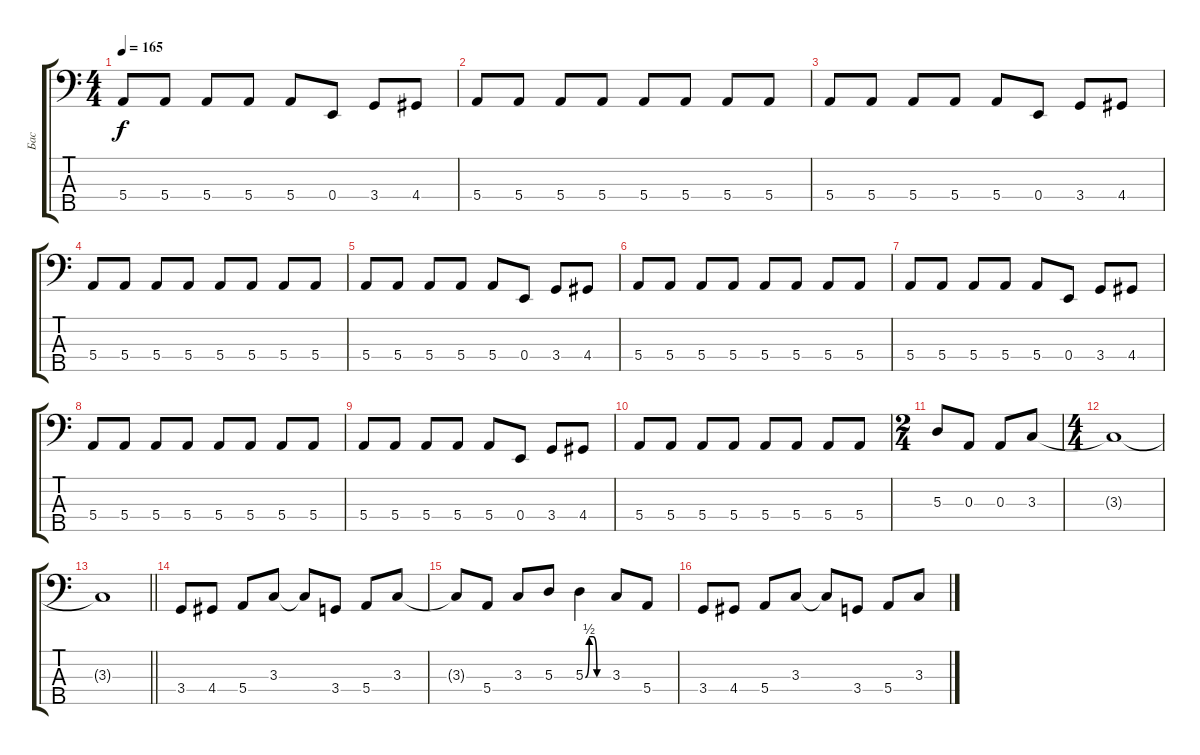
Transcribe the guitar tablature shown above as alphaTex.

\track ("Бас" "Бас") {instrument electricbassfinger}
\staff {score tabs}
\tuning (G2 D2 A1 E1 B0) {hide}
\ts (4 4)
\tempo 165
\clef f4
\ks c
5.4.8{dy f} 5.4.8 5.4.8 5.4.8 5.4.8 0.4.8 3.4.8 4.4.8 |
5.4.8 5.4.8 5.4.8 5.4.8 5.4.8 5.4.8 5.4.8 5.4.8 |
5.4.8 5.4.8 5.4.8 5.4.8 5.4.8 0.4.8 3.4.8 4.4.8 |
5.4.8 5.4.8 5.4.8 5.4.8 5.4.8 5.4.8 5.4.8 5.4.8 |
5.4.8 5.4.8 5.4.8 5.4.8 5.4.8 0.4.8 3.4.8 4.4.8 |
5.4.8 5.4.8 5.4.8 5.4.8 5.4.8 5.4.8 5.4.8 5.4.8 |
5.4.8 5.4.8 5.4.8 5.4.8 5.4.8 0.4.8 3.4.8 4.4.8 |
5.4.8 5.4.8 5.4.8 5.4.8 5.4.8 5.4.8 5.4.8 5.4.8 |
5.4.8 5.4.8 5.4.8 5.4.8 5.4.8 0.4.8 3.4.8 4.4.8 |
5.4.8 5.4.8 5.4.8 5.4.8 5.4.8 5.4.8 5.4.8 5.4.8 |
\ts (2 4)
5.3.8 0.3.8 0.3.8 3.3.8 |
\ts (4 4)
3.3{t}.1 |
\barLineRight lightlight
3.3{t}.1 |
3.4.8 4.4.8 5.4.8 3.3.8 3.3{t}.8 3.4.8 5.4.8 3.3.8 |
3.3{t}.8 5.4.8 3.3.8 5.3.8 5.3{be (custom 0 0 10 2 20 2 30 0 60 0)}.4 3.3.8 5.4.8 |
3.4.8 4.4.8 5.4.8 3.3.8 3.3{t}.8 3.4.8 5.4.8 3.3.8
